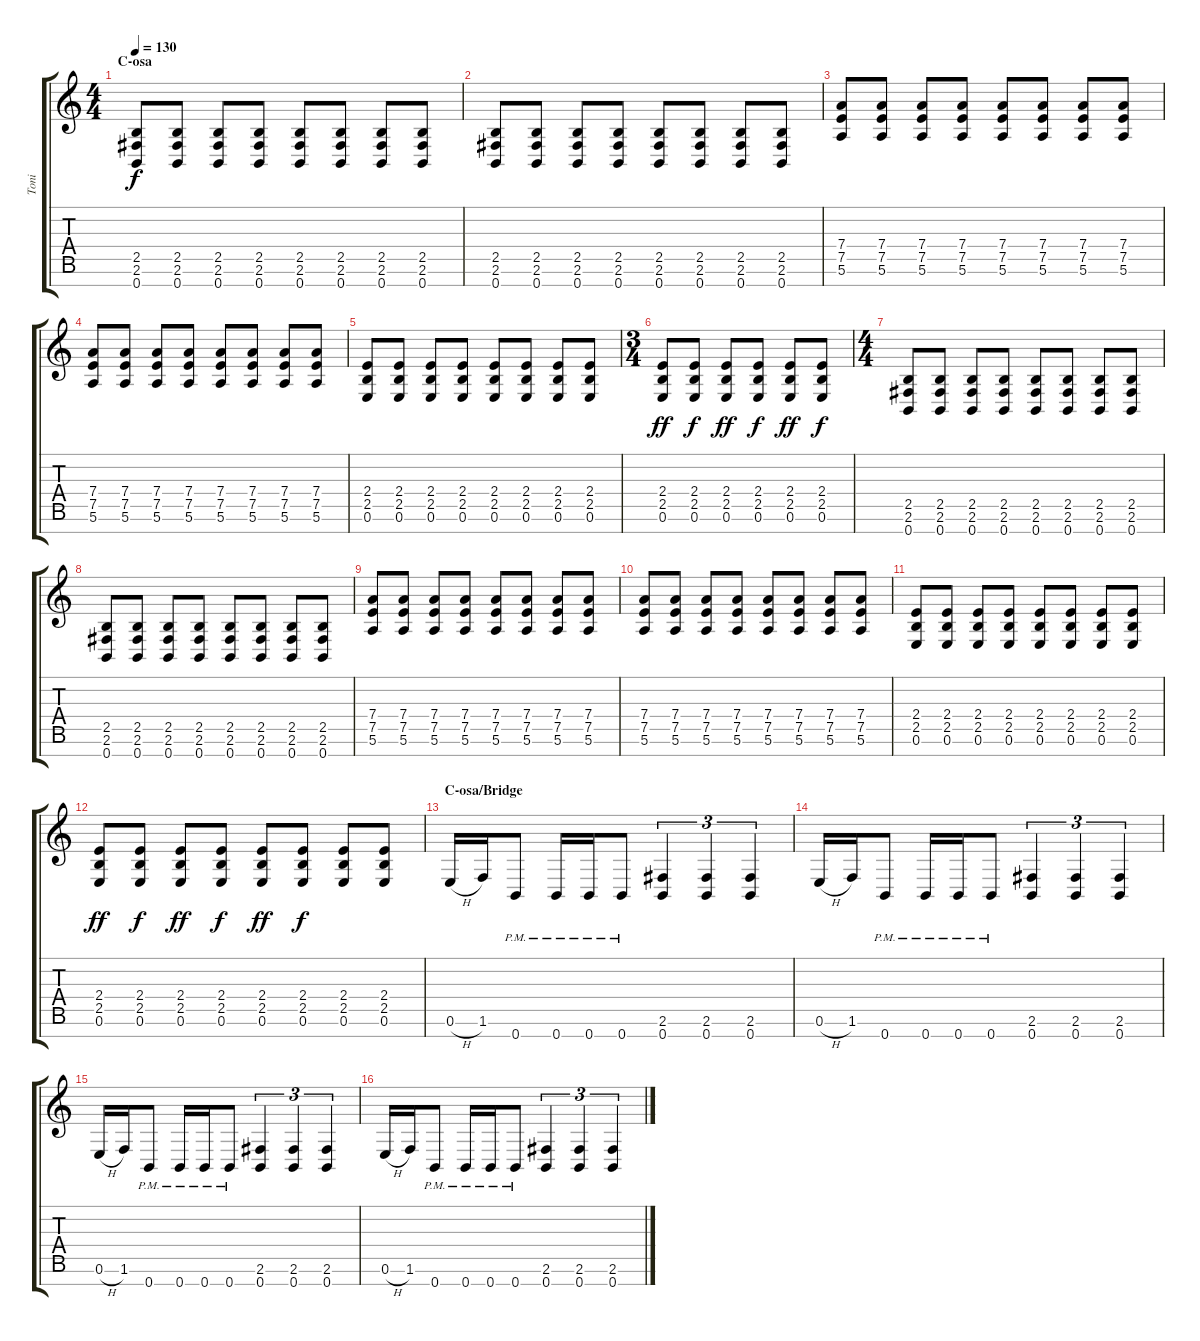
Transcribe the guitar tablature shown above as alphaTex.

\track ("Toni" "Toni") {instrument distortionguitar}
\staff {score tabs}
\tuning (E4 B3 G3 D3 A2 E2 B1) {hide}
\ts (4 4)
\section ("" "C-osa")
\tempo 130
\clef g2
\ks c
(2.5 2.6 0.7).8{dy f} (2.5 2.6 0.7).8 (2.5 2.6 0.7).8 (2.5 2.6 0.7).8 (2.5 2.6 0.7).8 (2.5 2.6 0.7).8 (2.5 2.6 0.7).8 (2.5 2.6 0.7).8 |
(2.5 2.6 0.7).8 (2.5 2.6 0.7).8 (2.5 2.6 0.7).8 (2.5 2.6 0.7).8 (2.5 2.6 0.7).8 (2.5 2.6 0.7).8 (2.5 2.6 0.7).8 (2.5 2.6 0.7).8 |
(7.4 7.5 5.6).8 (7.4 7.5 5.6).8 (7.4 7.5 5.6).8 (7.4 7.5 5.6).8 (7.4 7.5 5.6).8 (7.4 7.5 5.6).8 (7.4 7.5 5.6).8 (7.4 7.5 5.6).8 |
(7.4 7.5 5.6).8 (7.4 7.5 5.6).8 (7.4 7.5 5.6).8 (7.4 7.5 5.6).8 (7.4 7.5 5.6).8 (7.4 7.5 5.6).8 (7.4 7.5 5.6).8 (7.4 7.5 5.6).8 |
(2.4 2.5 0.6).8 (2.4 2.5 0.6).8 (2.4 2.5 0.6).8 (2.4 2.5 0.6).8 (2.4 2.5 0.6).8 (2.4 2.5 0.6).8 (2.4 2.5 0.6).8 (2.4 2.5 0.6).8 |
\ts (3 4)
(2.4 2.5 0.6).8{dy ff} (2.4 2.5 0.6).8{dy f} (2.4 2.5 0.6).8{dy ff} (2.4 2.5 0.6).8{dy f} (2.4 2.5 0.6).8{dy ff} (2.4 2.5 0.6).8{dy f} |
\ts (4 4)
(2.5 2.6 0.7).8 (2.5 2.6 0.7).8 (2.5 2.6 0.7).8 (2.5 2.6 0.7).8 (2.5 2.6 0.7).8 (2.5 2.6 0.7).8 (2.5 2.6 0.7).8 (2.5 2.6 0.7).8 |
(2.5 2.6 0.7).8 (2.5 2.6 0.7).8 (2.5 2.6 0.7).8 (2.5 2.6 0.7).8 (2.5 2.6 0.7).8 (2.5 2.6 0.7).8 (2.5 2.6 0.7).8 (2.5 2.6 0.7).8 |
(7.4 7.5 5.6).8 (7.4 7.5 5.6).8 (7.4 7.5 5.6).8 (7.4 7.5 5.6).8 (7.4 7.5 5.6).8 (7.4 7.5 5.6).8 (7.4 7.5 5.6).8 (7.4 7.5 5.6).8 |
(7.4 7.5 5.6).8 (7.4 7.5 5.6).8 (7.4 7.5 5.6).8 (7.4 7.5 5.6).8 (7.4 7.5 5.6).8 (7.4 7.5 5.6).8 (7.4 7.5 5.6).8 (7.4 7.5 5.6).8 |
(2.4 2.5 0.6).8 (2.4 2.5 0.6).8 (2.4 2.5 0.6).8 (2.4 2.5 0.6).8 (2.4 2.5 0.6).8 (2.4 2.5 0.6).8 (2.4 2.5 0.6).8 (2.4 2.5 0.6).8 |
(2.4 2.5 0.6).8{dy ff} (2.4 2.5 0.6).8{dy f} (2.4 2.5 0.6).8{dy ff} (2.4 2.5 0.6).8{dy f} (2.4 2.5 0.6).8{dy ff} (2.4 2.5 0.6).8{dy f} (2.4 2.5 0.6).8 (2.4 2.5 0.6).8 |
\section ("" "C-osa/Bridge")
0.6{h}.16 1.6.16 0.7{pm}.8 0.7{pm}.16 0.7{pm}.16 0.7{pm}.8 (2.6 0.7).4{tu (3 2)} (2.6 0.7).4{tu (3 2)} (2.6 0.7).4{tu (3 2)} |
0.6{h}.16 1.6.16 0.7{pm}.8 0.7{pm}.16 0.7{pm}.16 0.7{pm}.8 (2.6 0.7).4{tu (3 2)} (2.6 0.7).4{tu (3 2)} (2.6 0.7).4{tu (3 2)} |
0.6{h}.16 1.6.16 0.7{pm}.8 0.7{pm}.16 0.7{pm}.16 0.7{pm}.8 (2.6 0.7).4{tu (3 2)} (2.6 0.7).4{tu (3 2)} (2.6 0.7).4{tu (3 2)} |
0.6{h}.16 1.6.16 0.7{pm}.8 0.7{pm}.16 0.7{pm}.16 0.7{pm}.8 (2.6 0.7).4{tu (3 2)} (2.6 0.7).4{tu (3 2)} (2.6 0.7).4{tu (3 2)}
